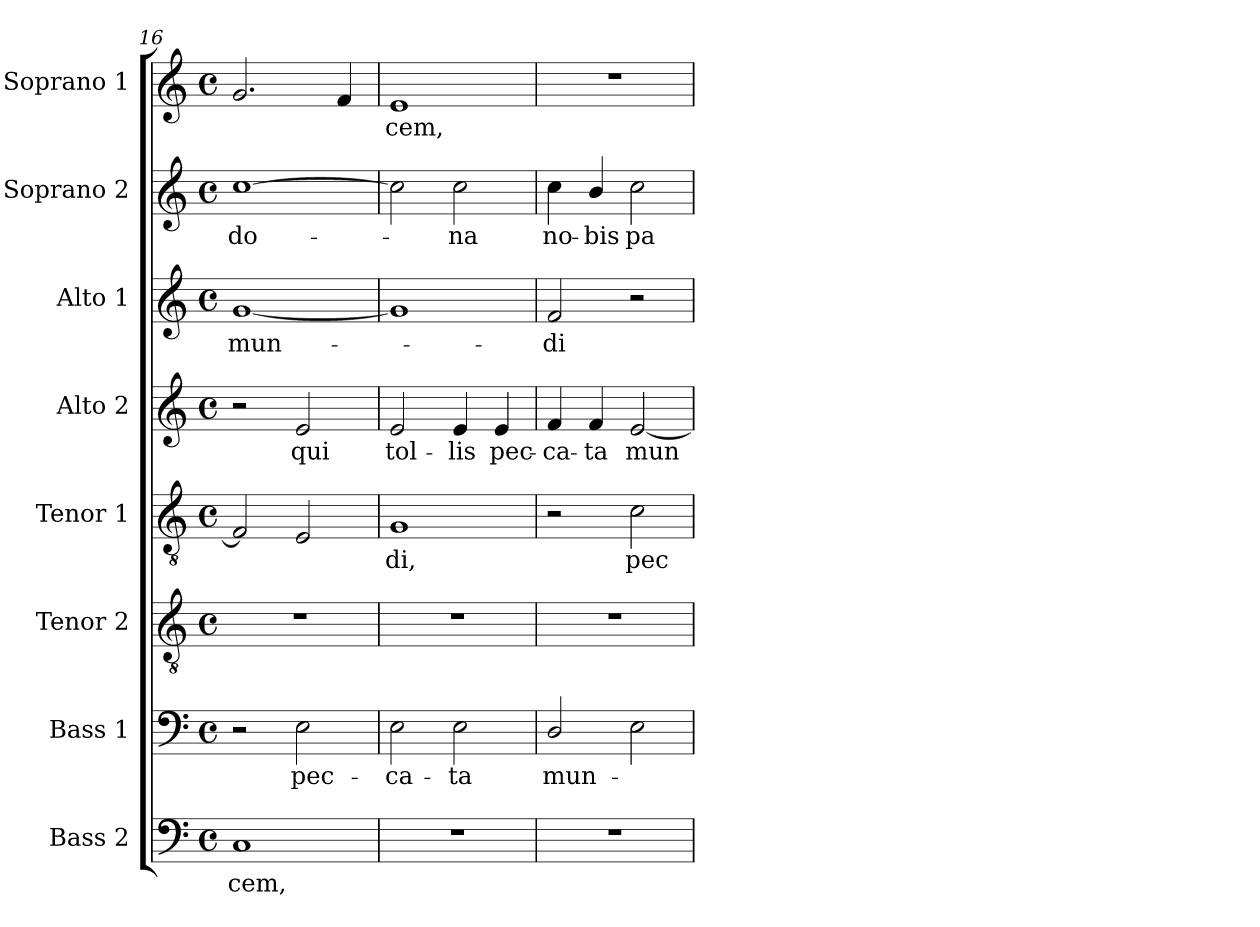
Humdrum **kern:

**kern	**text	**kern	**text	**kern	**kern	**text	**kern	**text	**kern	**text	**kern	**text	**kern	**text
*part8	*part8	*part7	*part7	*part6	*part5	*part5	*part4	*part4	*part3	*part3	*part2	*part2	*part1	*part1
*staff8	*staff8	*staff7	*staff7	*staff6	*staff5	*staff5	*staff4	*staff4	*staff3	*staff3	*staff2	*staff2	*staff1	*staff1
*I"Bass 2	*	*I"Bass 1	*	*I"Tenor 2	*I"Tenor 1	*	*I"Alto 2	*	*I"Alto 1	*	*I"Soprano 2	*	*I"Soprano 1	*
*I'B2.	*	*I'B1.	*	*I'T2.	*I'T1.	*	*I'A2.	*	*I'A1.	*	*I'S2.	*	*I'S1.	*
*clefF4	*	*clefF4	*	*clefGv2	*clefGv2	*	*clefG2	*	*clefG2	*	*clefG2	*	*clefG2	*
*	*	*	*	*ITrd7c12	*ITrd7c12	*	*	*	*	*	*	*	*	*
*k[]	*	*k[]	*	*k[]	*k[]	*	*k[]	*	*k[]	*	*k[]	*	*k[]	*
*C:	*	*C:	*	*C:	*C:	*	*C:	*	*C:	*	*C:	*	*C:	*
*M4/4	*	*M4/4	*	*M4/4	*M4/4	*	*M4/4	*	*M4/4	*	*M4/4	*	*M4/4	*
*met(c)	*	*met(c)	*	*met(c)	*met(c)	*	*met(c)	*	*met(c)	*	*met(c)	*	*met(c)	*
=16	=16	=16	=16	=16	=16	=16	=16	=16	=16	=16	=16	=16	=16	=16
!	!LO:LY:b:color=#000000	!	!	!	!	!	!	!	!	!	!	!	!	!
!	!	!	!	!	!	!	!	!	!	!LO:LY:b:color=#000000	!	!	!	!
!	!	!	!	!	!	!	!	!	!	!	!	!LO:LY:b:color=#000000	!	!
1Ci	-cem,	2r	.	1r	2FFi/]	.	2r	.	[1gi	mun-	[1cci	do-	2.gi/	.
!	!	!	!LO:LY:b:color=#000000	!	!	!	!	!	!	!	!	!	!	!
!	!	!	!	!	!	!	!	!LO:LY:b:color=#000000	!	!	!	!	!	!
.	.	2Ei\	pec-	.	2EEi/	.	2ei/	qui	.	.	.	.	.	.
.	.	.	.	.	.	.	.	.	.	.	.	.	4fi/	.
=17	=17	=17	=17	=17	=17	=17	=17	=17	=17	=17	=17	=17	=17	=17
!	!	!	!LO:LY:b:color=#000000	!	!	!	!	!	!	!	!	!	!	!
!	!	!	!	!	!	!LO:LY:b:color=#000000	!	!	!	!	!	!	!	!
!	!	!	!	!	!	!	!	!LO:LY:b:color=#000000	!	!	!	!	!	!
!	!	!	!	!	!	!	!	!	!	!	!	!	!	!LO:LY:b:color=#000000
1r	.	2Ei\	-ca-	1r	1GGi	-di,	2ei/	tol-	1gi]	.	2cci\]	.	1ei	-cem,
!	!	!	!LO:LY:b:color=#000000	!	!	!	!	!	!	!	!	!	!	!
!	!	!	!	!	!	!	!	!LO:LY:b:color=#000000	!	!	!	!	!	!
!	!	!	!	!	!	!	!	!	!	!	!	!LO:LY:b:color=#000000	!	!
.	.	2Ei\	-ta	.	.	.	4ei/	-lis	.	.	2cci\	-na	.	.
!	!	!	!	!	!	!	!	!LO:LY:b:color=#000000	!	!	!	!	!	!
.	.	.	.	.	.	.	4ei/	pec-	.	.	.	.	.	.
!!LO:PB:g=z
=18	=18	=18	=18	=18	=18	=18	=18	=18	=18	=18	=18	=18	=18	=18
!	!	!	!LO:LY:b:color=#000000	!	!	!	!	!	!	!	!	!	!	!
!	!	!	!	!	!	!	!	!LO:LY:b:color=#000000	!	!	!	!	!	!
!	!	!	!	!	!	!	!	!	!	!LO:LY:b:color=#000000	!	!	!	!
!	!	!	!	!	!	!	!	!	!	!	!	!LO:LY:b:color=#000000	!	!
1r	.	2Di/	mun-	1r	2r	.	4fi/	-ca-	2fi/	-di	4cci\	no-	1r	.
!	!	!	!	!	!	!	!	!LO:LY:b:color=#000000	!	!	!	!	!	!
!	!	!	!	!	!	!	!	!	!	!	!	!LO:LY:b:color=#000000	!	!
.	.	.	.	.	.	.	4fi/	-ta	.	.	4bi/	-bis	.	.
!	!	!	!	!	!	!LO:LY:b:color=#000000	!	!	!	!	!	!	!	!
!	!	!	!	!	!	!	!	!LO:LY:b:color=#000000	!	!	!	!	!	!
!	!	!	!	!	!	!	!	!	!	!	!	!LO:LY:b:color=#000000	!	!
.	.	2Ei\	.	.	2Ci\	pec-	[2ei/	mun-	2r	.	2cci\	pa-	.	.
=	=	=	=	=	=	=	=	=	=	=	=	=	=	=
*-	*-	*-	*-	*-	*-	*-	*-	*-	*-	*-	*-	*-	*-	*-
